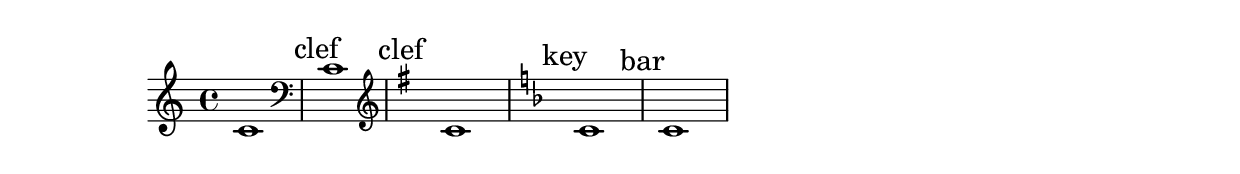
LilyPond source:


\header {
  texidoc = "When the break-align-symbols property is given as a list,
  the alignment depends on which symbols are visible."
}

\version "2.12.0"
  
\relative c' {
  \override Score.RehearsalMark #'break-align-symbols = #'(clef key-signature staff-bar)
  c1
  \clef "bass"
  \mark "clef"
  \noBreak

  c1
  \clef "treble"
  \key g \major
  \mark "clef"
  \noBreak

  c1
  \key f \major
  \mark "key"
  \noBreak

  c1
  \mark "bar"
  \noBreak

  c1
}
